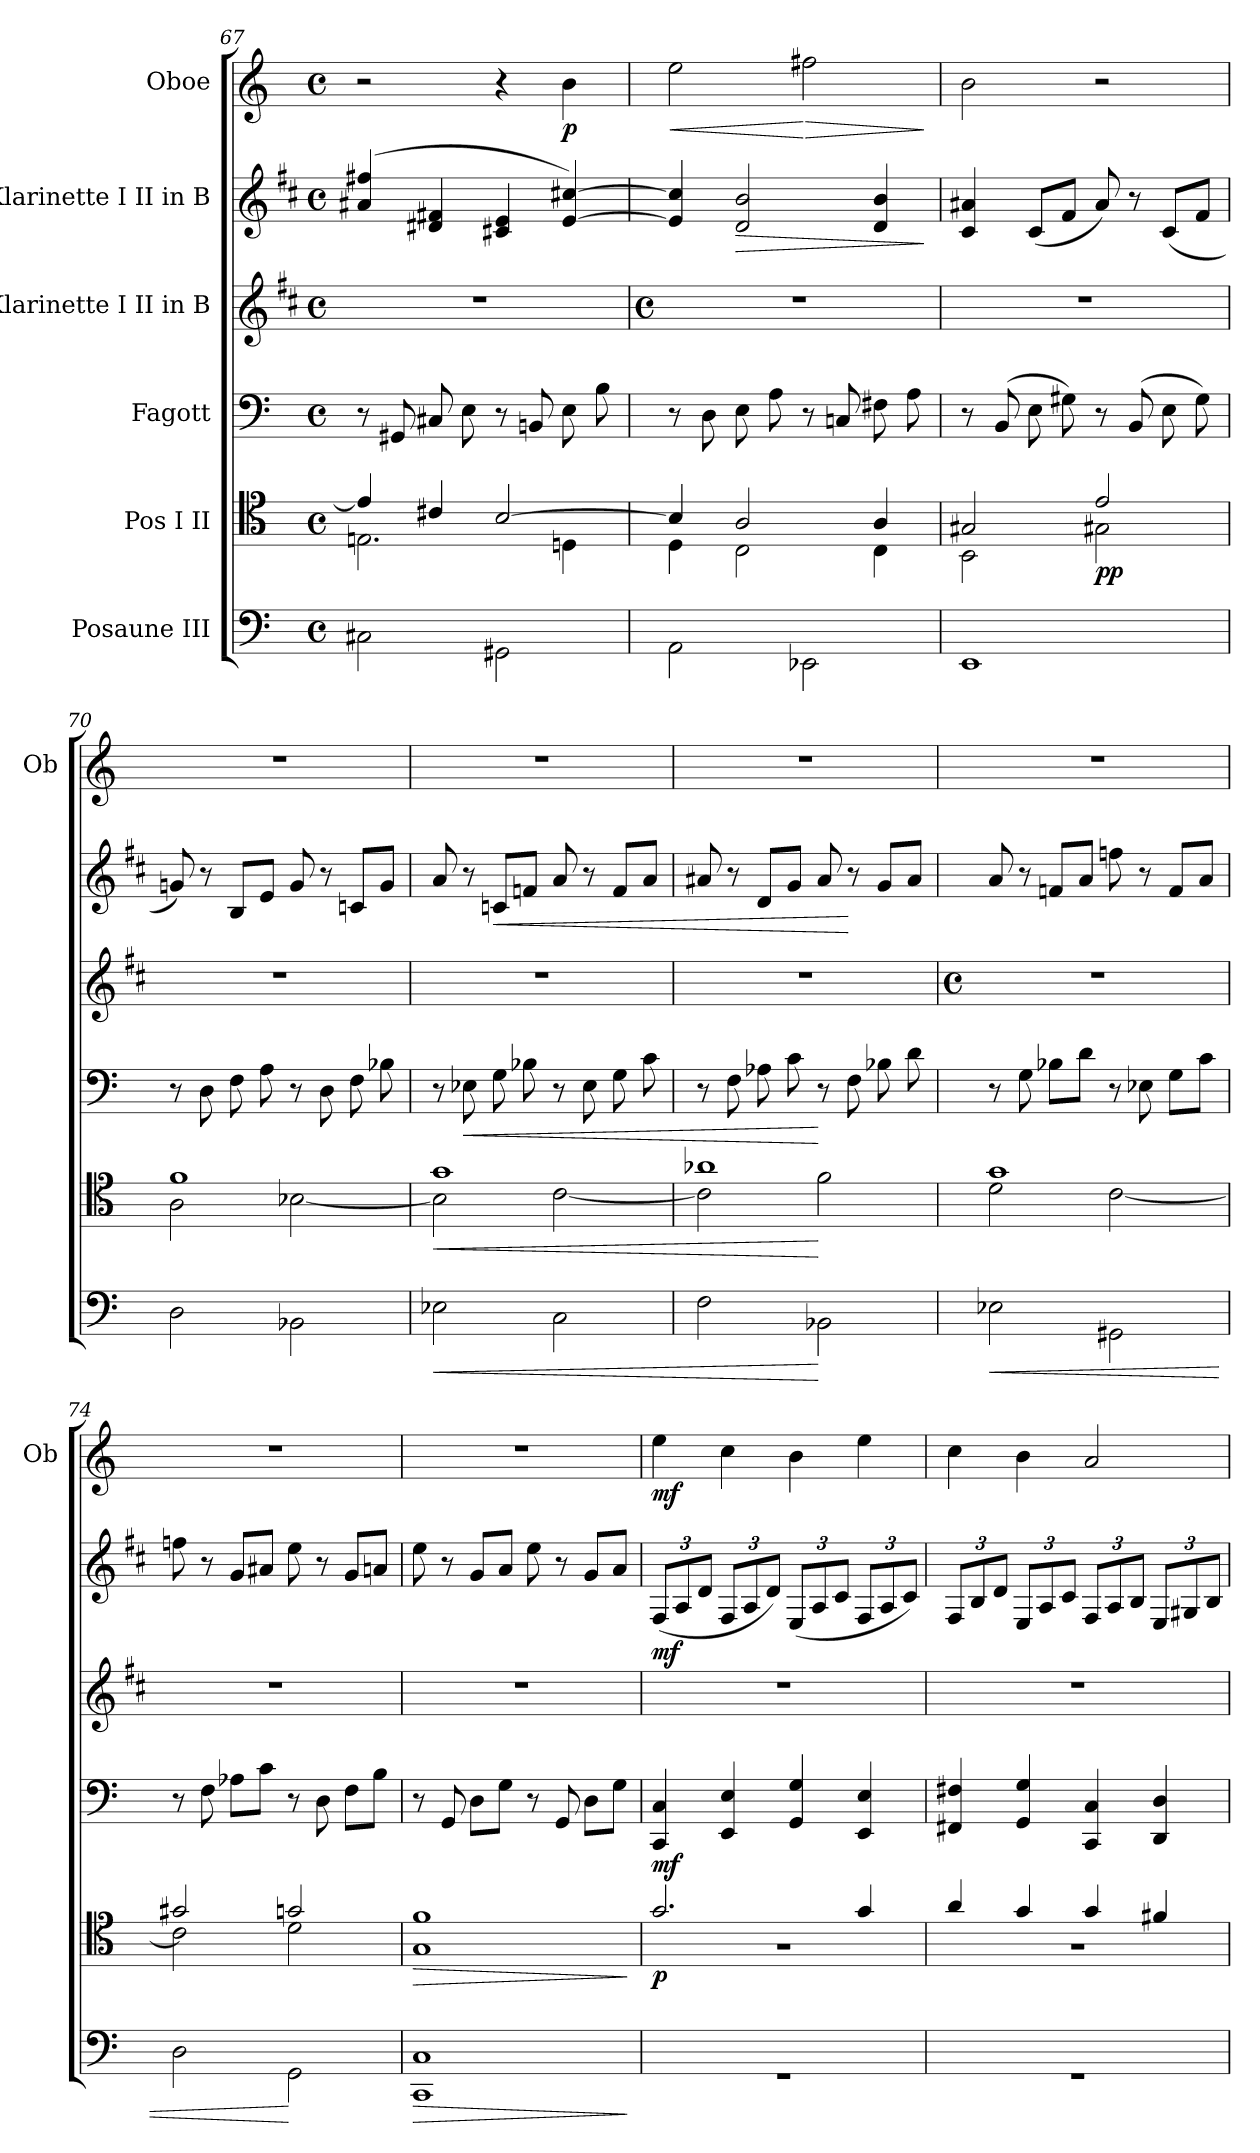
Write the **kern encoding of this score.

**kern	**dynam	**kern	**dynam	**kern	**dynam	**kern	**kern	**dynam	**kern	**dynam
*part6	*part6	*part5	*part5	*part4	*part4	*part3	*part2	*part2	*part1	*part1
*staff6	*staff6	*staff5	*staff5	*staff4	*staff4	*staff3	*staff2	*staff2	*staff1	*staff1
*I"Posaune III	*	*I"Pos I II	*	*I"Fagott	*	*I"Klarinette I II in B	*I"Klarinette I II in B	*	*I"Oboe	*
*	*	*	*	*	*	*	*	*	*I'Ob	*
*clefF4	*	*clefC4	*	*clefF4	*	*clefG2	*clefG2	*	*clefG2	*
*	*	*	*	*	*	*ITrd1c2	*ITrd1c2	*	*	*
*k[]	*	*k[]	*	*k[]	*	*k[]	*k[]	*	*k[]	*
*C:	*	*C:	*	*C:	*	*C:	*C:	*	*C:	*
*M4/4	*	*M4/4	*	*M4/4	*	*M4/4	*M4/4	*	*M4/4	*
*met(c)	*	*met(c)	*	*met(c)	*	*met(c)	*met(c)	*	*met(c)	*
=67	=67	=67	=67	=67	=67	=67	=67	=67	=67	=67
*^	*	*^	*	*	*	*	*^	*	*	*
1ryy	2C#X\	.	4e-/]	2.En\	.	8r	.	1r	(>4g#X/ 4een/	1ryy	.	2r	.
.	.	.	.	.	.	8GG#X	.	.	.	.	.	.	.
.	.	.	4c#X/	.	.	8C#X	.	.	4c#X/ 4en/	.	.	.	.
.	.	.	.	.	.	8E	.	.	.	.	.	.	.
.	2GG#X\	.	[2B/	.	.	8r	.	.	4Bn/ 4d/	.	.	4r	.
.	.	.	.	.	.	8BBn	.	.	.	.	.	.	.
!	!	!	!	!	!	!	!	!	!	!	!	!	!LO:DY:b
.	.	.	.	4Dn\	.	8E	.	.	[4d/ [4bn/)	.	.	4b	p
.	.	.	.	.	.	8B	.	.	.	.	.	.	.
*	*	*	*	*	*	*	*	*	*v	*v	*	*	*
!!LO:LB:g=z
=68	=68	=68	=68	=68	=68	=68	=68	=68	=68	=68	=68	=68
*	*	*	*	*	*	*	*	*M4/4	*	*	*	*
*	*	*	*	*	*	*	*	*met(c)	*	*	*	*
!	!	!	!	!	!	!	!	!	!	!	!	!LO:HP:b
1ryy	2AA\	.	4B/]	4D\	.	8r	.	1r	4d] 4b]	.	2ee	<
.	.	.	.	.	.	8D	.	.	.	.	.	.
!	!	!	!	!	!	!	!	!	!	!LO:HP:b	!	!
.	.	.	2A/	2C\	.	8E	.	.	2c 2a	>	.	.
.	.	.	.	.	.	8A	.	.	.	.	.	.
!	!	!	!	!	!	!	!	!	!	!	!	!LO:HP:n=1:b
.	2EE-X\	.	.	.	.	8r	.	.	.	.	2ff#X	[ >
.	.	.	.	.	.	8Cn	.	.	.	.	.	.
.	.	.	4A/	4C\	.	8F#X	.	.	4c 4a	.	.	.
.	.	.	.	.	.	8A	.	.	.	.	.	.
*v	*v	*	*	*	*	*	*	*	*	*	*	*
*	*	*v	*v	*	*	*	*	*	*	*	*
.	.	.	.	.	.	.	.	]	.	]
=69	=69	=69	=69	=69	=69	=69	=69	=69	=69	=69
*^	*	*^	*	*	*	*	*	*	*	*
1ryy	1EE\	.	2G#X/	2BB\	.	8r	.	1r	4B 4g#X	.	2b	.
.	.	.	.	.	.	(>8BB	.	.	.	.	.	.
.	.	.	.	.	.	8E	.	.	(<8BL	.	.	.
.	.	.	.	.	.	8G#X)	.	.	8eJ	.	.	.
!	!	!	!	!	!LO:DY:b	!	!	!	!	!	!	!
.	.	.	2e/	2G#X\	pp	8r	.	.	8g#)	.	2r	.
.	.	.	.	.	.	(>8BB	.	.	8r	.	.	.
.	.	.	.	.	.	8E	.	.	(<8BL	.	.	.
.	.	.	.	.	.	8G#)	.	.	8eJ	.	.	.
=70	=70	=70	=70	=70	=70	=70	=70	=70	=70	=70	=70	=70
1ryy	2D\	.	1f/	2A\	.	8r	.	1r	8fn)	.	1r	.
.	.	.	.	.	.	8D	.	.	8r	.	.	.
.	.	.	.	.	.	8F	.	.	8AL	.	.	.
.	.	.	.	.	.	8A	.	.	8dJ	.	.	.
.	2BB-X\	.	.	[2B-X\	.	8r	.	.	8f	.	.	.
.	.	.	.	.	.	8D	.	.	8r	.	.	.
.	.	.	.	.	.	8F	.	.	8B-XL	.	.	.
.	.	.	.	.	.	8B-X	.	.	8fJ	.	.	.
=71	=71	=71	=71	=71	=71	=71	=71	=71	=71	=71	=71	=71
!	!	!LO:HP:b	!	!	!LO:HP:b	!	!	!	!	!	!	!
1ryy	2E-X\	<	1g/	2B-\]	<	8r	.	1r	8g	.	1r	.
!	!	!	!	!	!	!	!LO:HP:b	!	!	!	!	!
.	.	.	.	.	.	8E-X	<	.	8r	.	.	.
!	!	!	!	!	!	!	!	!	!	!LO:HP:b	!	!
.	.	.	.	.	.	8G	.	.	8B-XL	<	.	.
.	.	.	.	.	.	8B-X	.	.	8e-XJ	.	.	.
.	2C\	.	.	[2c\	.	8r	.	.	8g	.	.	.
.	.	.	.	.	.	8E-	.	.	8r	.	.	.
.	.	.	.	.	.	8G	.	.	8e-L	.	.	.
.	.	.	.	.	.	8c	.	.	8gJ	.	.	.
=72	=72	=72	=72	=72	=72	=72	=72	=72	=72	=72	=72	=72
1ryy	2F\	.	1a-X/	2c\]	.	8r	.	1r	8g#X	.	1r	.
.	.	.	.	.	.	8F	.	.	8r	.	.	.
.	.	.	.	.	.	8A-X	.	.	8cL	.	.	.
.	.	.	.	.	.	8c	.	.	8fJ	.	.	.
.	2BB-X\	[	.	2f\	[	8r	[	.	8g#	.	.	.
.	.	.	.	.	.	8F	.	.	8r	[	.	.
.	.	.	.	.	.	8B-X	.	.	8fL	.	.	.
.	.	.	.	.	.	8d	.	.	8g#J	.	.	.
!!LO:LB:g=z
=73	=73	=73	=73	=73	=73	=73	=73	=73	=73	=73	=73	=73
*	*	*	*	*	*	*	*	*M4/4	*	*	*	*
*	*	*	*	*	*	*	*	*met(c)	*	*	*	*
!	!	!LO:HP:b	!	!	!	!	!	!	!	!	!	!
1ryy	2E-X\	<	1g/	2d\	.	8r	.	1r	8g	.	1r	.
.	.	.	.	.	.	8G	.	.	8r	.	.	.
.	.	.	.	.	.	8B-XL	.	.	8e-XL	.	.	.
.	.	.	.	.	.	8dJ	.	.	8gJ	.	.	.
.	2GG#X\	.	.	[2c\	.	8r	.	.	8ee-X	.	.	.
.	.	.	.	.	.	8E-X	.	.	8r	.	.	.
.	.	.	.	.	.	8GL	.	.	8e-L	.	.	.
.	.	.	.	.	.	8cJ	.	.	8gJ	.	.	.
=74	=74	=74	=74	=74	=74	=74	=74	=74	=74	=74	=74	=74
1ryy	2D\	.	2g#X/	2c\]	.	8r	.	1r	8ee-X	.	1r	.
.	.	.	.	.	.	8F	.	.	8r	.	.	.
.	.	.	.	.	.	8A-XL	.	.	8fL	.	.	.
.	.	.	.	.	.	8cJ	.	.	8g#XJ	.	.	.
.	2GG\	[	2gn/	2d\	.	8r	.	.	8dd	.	.	.
.	.	.	.	.	.	8D	.	.	8r	.	.	.
.	.	.	.	.	.	8FL	.	.	8fL	.	.	.
.	.	.	.	.	.	8BJ	.	.	8gJ	.	.	.
=75	=75	=75	=75	=75	=75	=75	=75	=75	=75	=75	=75	=75
!	!	!LO:HP:b	!	!	!LO:HP:b	!	!	!	!	!	!	!
1ryy	1CC\ 1C\	>	1f/	1G\	>	8r	.	1r	8dd	.	1r	.
.	.	.	.	.	.	8GG	.	.	8r	.	.	.
.	.	.	.	.	.	8DL	.	.	8fL	.	.	.
.	.	.	.	.	.	8GJ	.	.	8gJ	.	.	.
.	.	.	.	.	.	8r	.	.	8dd	.	.	.
.	.	.	.	.	.	8GG	.	.	8r	.	.	.
.	.	.	.	.	.	8DL	.	.	8fL	.	.	.
.	.	.	.	.	.	8GJ	.	.	8gJ	.	.	.
*v	*v	*	*	*	*	*	*	*	*	*	*	*
*	*	*v	*v	*	*	*	*	*	*	*	*
.	]	.	]	.	.	.	.	.	.	.
=76	=76	=76	=76	=76	=76	=76	=76	=76	=76	=76
*^	*	*^	*	*	*	*	*	*	*	*
!	!	!	!	!	!LO:DY:b	!	!LO:DY:b	!	!	!LO:DY:b	!	!LO:DY:b
1ryy	1r	.	2.g/	1r	p	4CC 4C	mf	1r	(<12EL	mf	4ee	mf
.	.	.	.	.	.	.	.	.	12G	.	.	.
.	.	.	.	.	.	.	.	.	12cJ	.	.	.
.	.	.	.	.	.	4EE 4E	.	.	12EL	.	4cc	.
.	.	.	.	.	.	.	.	.	12G	.	.	.
.	.	.	.	.	.	.	.	.	12cJ)	.	.	.
.	.	.	.	.	.	4GG 4G	.	.	(<12DL	.	4b	.
.	.	.	.	.	.	.	.	.	12G	.	.	.
.	.	.	.	.	.	.	.	.	12BJ	.	.	.
.	.	.	4g/	.	.	4EE 4E	.	.	12EL	.	4ee	.
.	.	.	.	.	.	.	.	.	12G	.	.	.
.	.	.	.	.	.	.	.	.	12BJ)	.	.	.
=77	=77	=77	=77	=77	=77	=77	=77	=77	=77	=77	=77	=77
1ryy	1r	.	4a/	1r	.	4FF#X 4F#X	.	1r	12EL	.	4cc	.
.	.	.	.	.	.	.	.	.	12A	.	.	.
.	.	.	.	.	.	.	.	.	12cJ	.	.	.
.	.	.	4g/	.	.	4GG 4G	.	.	12DL	.	4b	.
.	.	.	.	.	.	.	.	.	12G	.	.	.
.	.	.	.	.	.	.	.	.	12BJ	.	.	.
.	.	.	4g/	.	.	4CC 4C	.	.	12EL	.	2a	.
.	.	.	.	.	.	.	.	.	12G	.	.	.
.	.	.	.	.	.	.	.	.	12AJ	.	.	.
.	.	.	4f#X/	.	.	4DD 4D	.	.	12DL	.	.	.
.	.	.	.	.	.	.	.	.	12F#X	.	.	.
.	.	.	.	.	.	.	.	.	12AJ	.	.	.
*v	*v	*	*	*	*	*	*	*	*	*	*	*
*	*	*v	*v	*	*	*	*	*	*	*	*
=	=	=	=	=	=	=	=	=	=	=
*-	*-	*-	*-	*-	*-	*-	*-	*-	*-	*-
